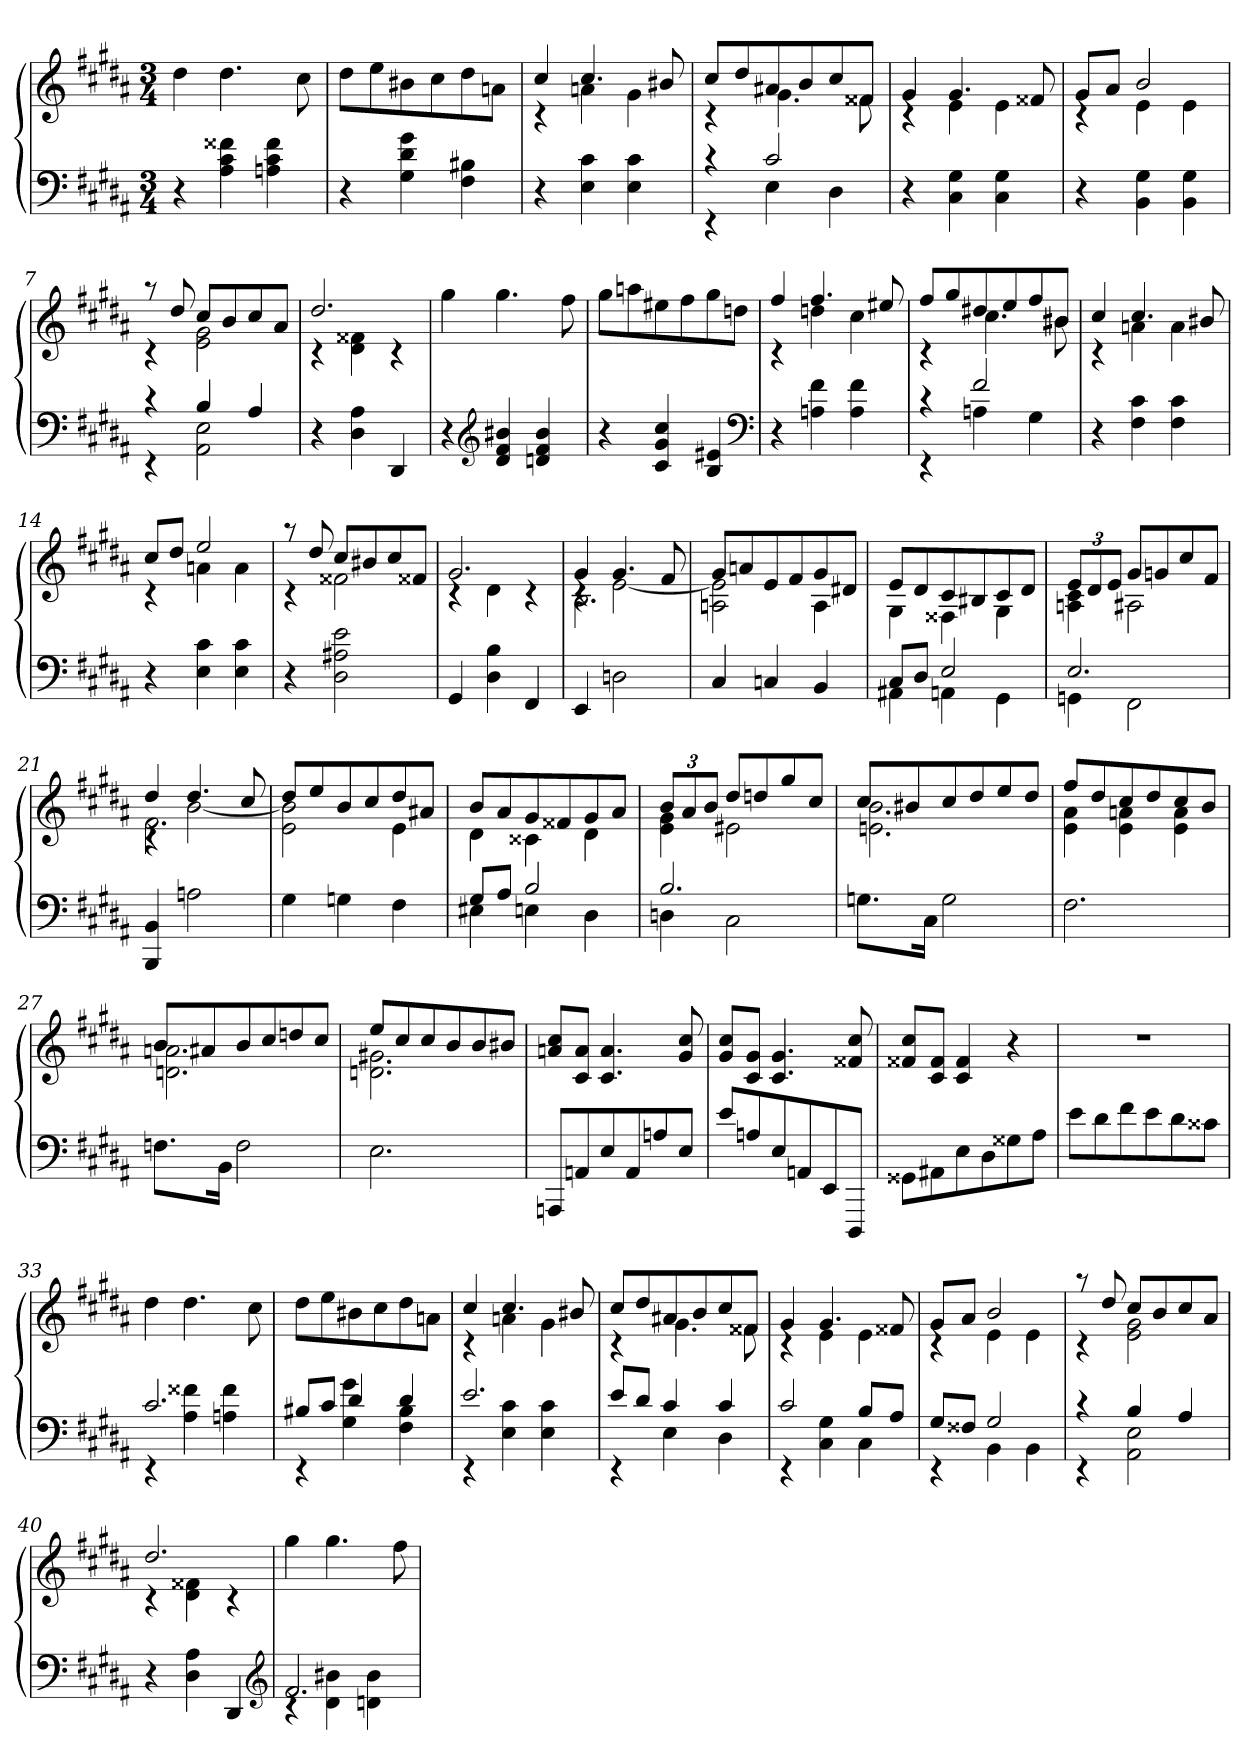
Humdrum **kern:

**kern	**kern
*part1	*part1
*staff2	*staff1
*clefF4	*clefG2
*k[f#c#g#d#a#]	*k[f#c#g#d#a#]
*g#:	*g#:
*M3/4	*M3/4
=1	=1
4r	4dd#
4A# 4c# 4f##X	4.dd#
4An 4c# 4f##	.
.	8cc#
=2	=2
4r	8dd#L
.	8ee
4G# 4d# 4g#	8b#X
.	8cc#
4F# 4B#X	8dd#
.	8anJ
=3	=3
*	*^
4r	4cc#	4rc
4E 4c#	4.cc#	4an
4E 4c#	.	4g#
.	8b#X	.
=4	=4	=4
*^	*	*
4rc	4rEE	8cc#L	4rc
.	.	8dd#	.
2c#	4E	8a#X	4.g#
.	.	8b	.
.	4D#	8cc#	.
.	.	8f##XJ	8f##X
*v	*v	*	*
=5	=5	=5
4r	4g#	4rc
4C# 4G#	4.g#	4e
4C# 4G#	.	4e
.	8f##X	.
=6	=6	=6
4r	8g#L	4rc
.	8a#J	.
4BB 4G#	2b	4e
4BB 4G#	.	4e
=7	=7	=7
*^	*	*
4rc	4rEE	8raa	4rc
.	.	8dd#	.
4B	2AA# 2E	8cc#L	2e 2g#
.	.	8b	.
4A#	.	8cc#	.
.	.	8a#J	.
*v	*v	*	*
=8	=8	=8
4r	2.dd#	4rc
4D# 4A#	.	4d# 4f##X
4DD#	.	4rc
*	*v	*v
=9	=9
4r	4gg#
*clefG2	*
4d# 4f# 4b#X	4.gg#
4dn 4f# 4b#	.
.	8ff#
=10	=10
4r	8gg#L
.	8aan
4c# 4g# 4cc#	8ee#X
.	8ff#
4B 4e#X	8gg#
.	8ddnJ
*clefF4	*
=11	=11
*	*^
4r	4ff#	4rc
4An 4f#	4.ff#	4ddn
4A 4f#	.	4cc#
.	8ee#X	.
=12	=12	=12
*^	*	*
4rc	4rEE	8ff#L	4rc
.	.	8gg#	.
2f#	4An	8dd#X	4.cc#
.	.	8ee	.
.	4G#	8ff#	.
.	.	8b#XJ	8b#X
*v	*v	*	*
=13	=13	=13
4r	4cc#	4rc
4F# 4c#	4.cc#	4an
4F# 4c#	.	4a
.	8b#X	.
=14	=14	=14
4r	8cc#L	4rc
.	8dd#J	.
4E 4c#	2ee	4an
4E 4c#	.	4a
=15	=15	=15
4r	8raa	4rc
.	8dd#	.
2D# 2A#X 2e	8cc#L	2f##X
.	8b#X	.
.	8cc#	.
.	8f##XJ	.
=16	=16	=16
4GG#	2.g#	4rc
4D# 4B	.	4d#
4FF#	.	4rc
=17	=17	=17
*	*	*^
4EE	4g#	4rc	2.B\
2Dn	4.g#	[2e	.
.	8f#	.	.
*	*	*v	*v
=18	=18	=18
4C#	8g#L	2An 2e]
.	8an	.
4Cn	8e	.
.	8f#	.
4BB	8g#	4A
.	8d#XJ	.
=19	=19	=19
*^	*	*
8C#L	4AA#X	8eL	4G#
8D#J	.	8d#	.
2E	4AAn	8c#	4F##X
.	.	8B#X	.
.	4GG#	8c#	4G#
.	.	8d#J	.
=20	=20	=20	=20
2.E	4GGn	12eL	4An 4c#
.	.	12d#	.
.	.	12eJ	.
.	2FF#	8g#L	2A#X
.	.	8gn	.
.	.	8cc#	.
.	.	8f#J	.
*v	*v	*	*
=21	=21	=21
*	*	*^
4BBB 4BB	4dd#	4rc	2.f#\
2An	4.dd#	[2b	.
.	8cc#	.	.
*	*	*v	*v
=22	=22	=22
4G#	8dd#L	2e 2b]
.	8ee	.
4Gn	8b	.
.	8cc#	.
4F#	8dd#	4e
.	8a#XJ	.
=23	=23	=23
*^	*	*
8G#L	4E#X	8bL	4d#
8A#J	.	8a#	.
2B	4En	8g#	4c##X
.	.	8f##X	.
.	4D#	8g#	4d#
.	.	8a#J	.
=24	=24	=24	=24
2.B	4Dn	12bL	4e 4g#
.	.	12a#	.
.	.	12bJ	.
.	2C#	8dd#L	2e#X
.	.	8ddn	.
.	.	8gg#	.
.	.	8cc#J	.
*v	*v	*	*
=25	=25	=25
8.GnL	8cc#L	2.en 2.b
.	8b#X	.
16C#Jk	.	.
2G	8cc#	.
.	8dd#	.
.	8ee	.
.	8dd#J	.
=26	=26	=26
2.F#	8ff#L	4e 4a#
.	8dd#	.
.	8cc#	4e 4an
.	8dd#	.
.	8cc#	4e 4a
.	8bJ	.
=27	=27	=27
8.FnL	8bL	2.dn 2.an
.	8a#X	.
16BBJk	.	.
2F	8b	.
.	8cc#	.
.	8ddn	.
.	8cc#J	.
=28	=28	=28
2.E	8eeL	2.dn 2.g#X
.	8cc#	.
.	8cc#	.
.	8b	.
.	8b	.
.	8b#XJ	.
*	*v	*v
=29	=29
8AAAnL	8an 8cc#L
8AAn	8c# 8aJ
8E	4.c# 4.a
8AA	.
8An	.
8EJ	8g# 8cc#
=30	=30
8eL	8g# 8cc#L
8An	8c# 8g#J
8E	4.c# 4.g#
8AAn	.
8EE	.
8DDD#J	8f##X 8cc#
=31	=31
8GG##XL	8f##X 8cc#L
8AA#X	8c# 8f##J
8E	4c# 4f##
8D#	.
8G##X	4r
8A#J	.
=32	=32
8eL	2.r
8d#	.
8f#	.
8e	.
8d#	.
8c##XJ	.
=33	=33
*^	*
2.c#	4rEE	4dd#
.	4A# 4f##X	4.dd#
.	4An 4f##	.
.	.	8cc#
=34	=34	=34
8B#XL	4rEE	8dd#L
8c#J	.	8ee
4d#	4G# 4g#	8b#X
.	.	8cc#
4d#	4F# 4B#	8dd#
.	.	8anJ
=35	=35	=35
*	*	*^
2.e	4rEE	4cc#	4rc
.	4E 4c#	4.cc#	4an
.	4E 4c#	.	4g#
.	.	8b#X	.
=36	=36	=36	=36
8eL	4rEE	8cc#L	4rc
8d#J	.	8dd#	.
4c#	4E	8a#X	4.g#
.	.	8b	.
4c#	4D#	8cc#	.
.	.	8f##XJ	8f##X
=37	=37	=37	=37
2c#	4rEE	4g#	4rc
.	4C# 4G#	4.g#	4e
8BL	4C#	.	4e
8A#J	.	8f##X	.
=38	=38	=38	=38
8G#L	4rEE	8g#L	4rc
8F##XJ	.	8a#J	.
2G#	4BB	2b	4e
.	4BB	.	4e
=39	=39	=39	=39
4rc	4rEE	8raa	4rc
.	.	8dd#	.
4B	2AA# 2E	8cc#L	2e 2g#
.	.	8b	.
4A#	.	8cc#	.
.	.	8a#J	.
*v	*v	*	*
=40	=40	=40
4r	2.dd#	4rc
4D# 4A#	.	4d# 4f##X
4DD#	.	4rc
*	*v	*v
*clefG2	*
=41	=41
*^	*
2.f#	4rc	4gg#
.	4d# 4b#X	4.gg#
.	4dn 4b#	.
.	.	8ff#
*v	*v	*
=	=
*-	*-
